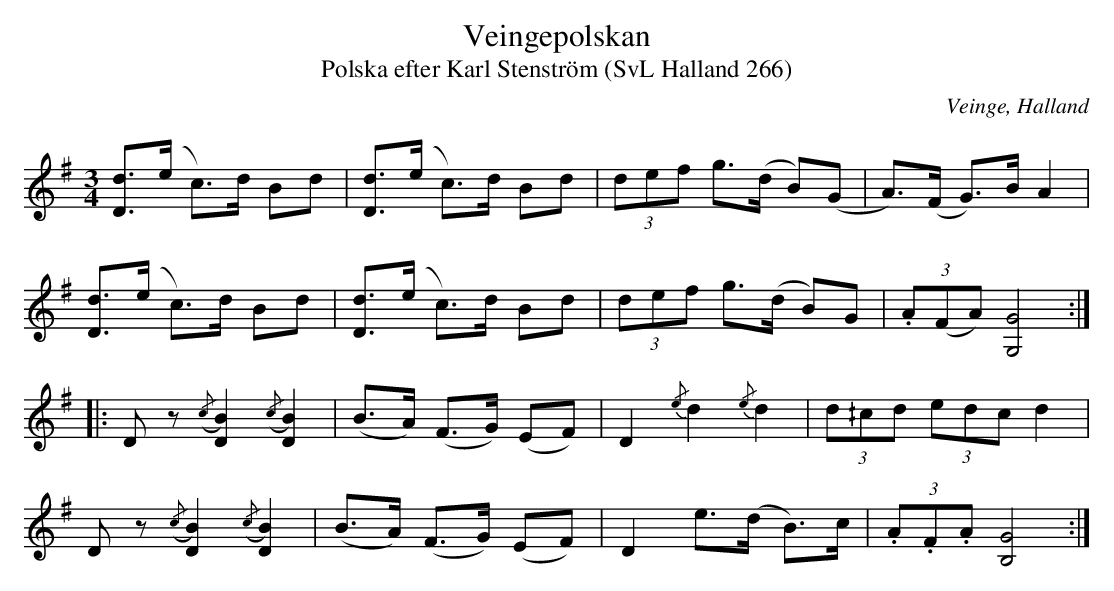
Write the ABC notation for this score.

X:1
T:Veingepolskan
T:Polska efter Karl Stenström (SvL Halland 266)
O:Veinge, Halland
M:3/4
L:1/8
K:G
[Dd]>(e c)>d Bd|[Dd]>(e c)>d Bd|(3def g>(d B)(G|A>)(F G>)B A2|
[Dd]>(e c)>d Bd|[Dd]>(e c)>d Bd|(3def g>(d B)G|(3.A(FA) [GG,]4:|
|:Dz ({/c}[B)D]2 ({/c}[B)D]2|(B>A) (F>G) (EF)|D2 {/e}d2 {/e}d2|(3d^/cd (3edc d2|
Dz ({/c}[B)D]2 ({/c}[B)D]2|(B>A) (F>G) (EF)|D2 e>(d B)>c|(3.A.F.A [GB,]4:|
